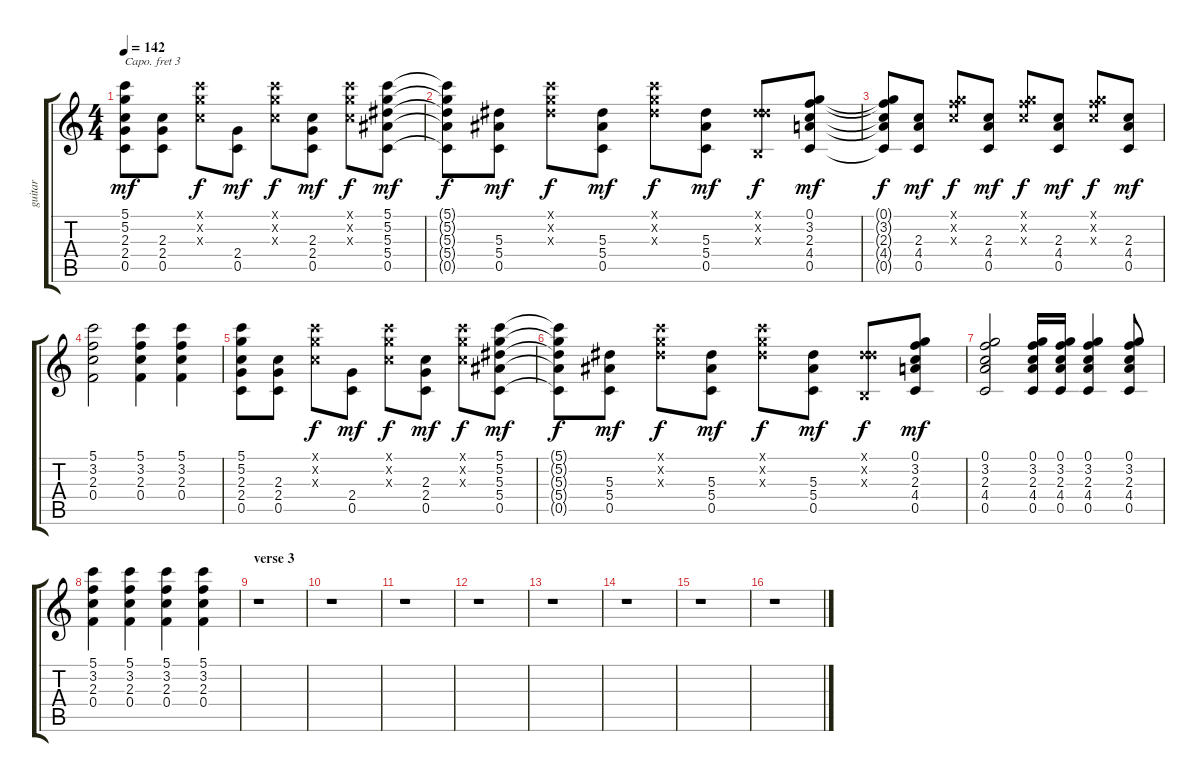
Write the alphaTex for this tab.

\track ("guitar" "guitar") {instrument overdrivenguitar}
\staff {score tabs}
\capo 3
\tuning (E4 B3 G3 D3 A2 E2) {hide}
\ts (4 4)
\tempo 142
\clef g2
\ks c
(5.1 5.2 2.3 2.4 0.5).8{dy mf} (2.3 2.4 0.5).8 (5.1{x} 5.2{x} 2.3{x}).8{dy f} (2.4 0.5).8{dy mf} (5.1{x} 5.2{x} 2.3{x}).8{dy f} (2.3 2.4 0.5).8{dy mf} (5.1{x} 5.2{x} 2.3{x}).8{dy f} (5.1 5.2 5.3 5.4 0.5).8{dy mf} |
(5.1{t} 5.2{t} 5.3{t} 5.4{t} 0.5{t}).8{dy f} (5.3 5.4 0.5).8{dy mf} (5.1{x} 5.2{x} 5.3{x}).8{dy f} (5.3 5.4 0.5).8{dy mf} (5.1{x} 5.2{x} 5.3{x}).8{dy f} (5.3 5.4 0.5).8{dy mf} (-20.1{x} 1.2{x} 5.3{x}).8{dy f} (0.1 3.2 2.3 4.4 0.5).8{dy mf} |
(0.1{t} 3.2{t} 2.3{t} 4.4{t} 0.5{t}).8{dy f} (2.3 4.4 0.5).8{dy mf} (0.1{x} 3.2{x} 2.3{x}).8{dy f} (2.3 4.4 0.5).8{dy mf} (0.1{x} 3.2{x} 2.3{x}).8{dy f} (2.3 4.4 0.5).8{dy mf} (0.1{x} 3.2{x} 2.3{x}).8{dy f} (2.3 4.4 0.5).8{dy mf} |
(5.1 3.2 2.3 0.4).2 (5.1 3.2 2.3 0.4).4 (5.1 3.2 2.3 0.4).4 |
(5.1 5.2 2.3 2.4 0.5).8 (2.3 2.4 0.5).8 (5.1{x} 5.2{x} 2.3{x}).8{dy f} (2.4 0.5).8{dy mf} (5.1{x} 5.2{x} 2.3{x}).8{dy f} (2.3 2.4 0.5).8{dy mf} (5.1{x} 5.2{x} 2.3{x}).8{dy f} (5.1 5.2 5.3 5.4 0.5).8{dy mf} |
(5.1{t} 5.2{t} 5.3{t} 5.4{t} 0.5{t}).8{dy f} (5.3 5.4 0.5).8{dy mf} (5.1{x} 5.2{x} 5.3{x}).8{dy f} (5.3 5.4 0.5).8{dy mf} (5.1{x} 5.2{x} 5.3{x}).8{dy f} (5.3 5.4 0.5).8{dy mf} (-20.1{x} 1.2{x} 5.3{x}).8{dy f} (0.1 3.2 2.3 4.4 0.5).8{dy mf} |
(0.1 3.2 2.3 4.4 0.5).2 (0.1 3.2 2.3 4.4 0.5).16 (0.1 3.2 2.3 4.4 0.5).16 (0.1 3.2 2.3 4.4 0.5).4 (0.1 3.2 2.3 4.4 0.5).8 |
(5.1 3.2 2.3 0.4).4 (5.1 3.2 2.3 0.4).4 (5.1 3.2 2.3 0.4).4 (5.1 3.2 2.3 0.4).4 |
\section ("" "verse 3")
r.1 |
r.1 |
r.1 |
r.1 |
r.1 |
r.1 |
r.1 |
r.1
